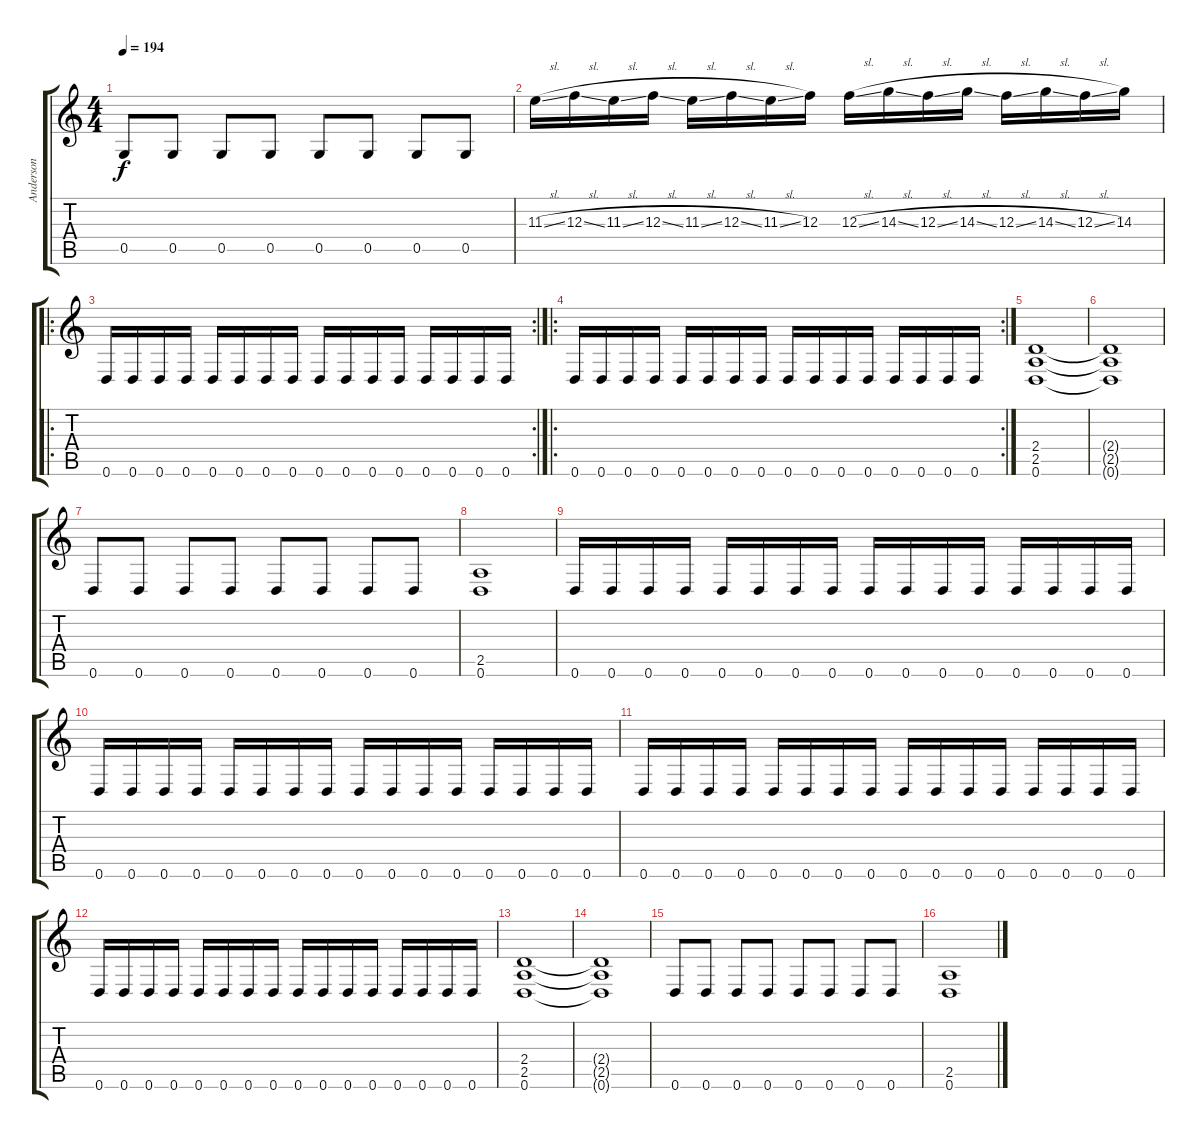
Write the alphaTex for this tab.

\track ("Anderson" "Anderson") {instrument distortionguitar}
\staff {score tabs}
\tuning (D4 A3 F3 C3 G2 D2) {hide}
\ts (4 4)
\tempo 194
\clef g2
\ks c
0.5.8{dy f} 0.5.8 0.5.8 0.5.8 0.5.8 0.5.8 0.5.8 0.5.8 |
11.3{sl}.16 12.3{sl}.16 11.3{sl}.16 12.3{sl}.16 11.3{sl}.16 12.3{sl}.16 11.3{sl}.16 12.3.16 12.3{sl}.16 14.3{sl}.16 12.3{sl}.16 14.3{sl}.16 12.3{sl}.16 14.3{sl}.16 12.3{sl}.16 14.3.16 |
\ro
\rc 2
0.6.16 0.6.16 0.6.16 0.6.16 0.6.16 0.6.16 0.6.16 0.6.16 0.6.16 0.6.16 0.6.16 0.6.16 0.6.16 0.6.16 0.6.16 0.6.16 |
\ro
\rc 2
0.6.16 0.6.16 0.6.16 0.6.16 0.6.16 0.6.16 0.6.16 0.6.16 0.6.16 0.6.16 0.6.16 0.6.16 0.6.16 0.6.16 0.6.16 0.6.16 |
(2.4 2.5 0.6).1 |
(2.4{t} 2.5{t} 0.6{t}).1 |
0.6.8 0.6.8 0.6.8 0.6.8 0.6.8 0.6.8 0.6.8 0.6.8 |
(2.5 0.6).1 |
0.6.16 0.6.16 0.6.16 0.6.16 0.6.16 0.6.16 0.6.16 0.6.16 0.6.16 0.6.16 0.6.16 0.6.16 0.6.16 0.6.16 0.6.16 0.6.16 |
0.6.16 0.6.16 0.6.16 0.6.16 0.6.16 0.6.16 0.6.16 0.6.16 0.6.16 0.6.16 0.6.16 0.6.16 0.6.16 0.6.16 0.6.16 0.6.16 |
0.6.16 0.6.16 0.6.16 0.6.16 0.6.16 0.6.16 0.6.16 0.6.16 0.6.16 0.6.16 0.6.16 0.6.16 0.6.16 0.6.16 0.6.16 0.6.16 |
0.6.16 0.6.16 0.6.16 0.6.16 0.6.16 0.6.16 0.6.16 0.6.16 0.6.16 0.6.16 0.6.16 0.6.16 0.6.16 0.6.16 0.6.16 0.6.16 |
(2.4 2.5 0.6).1 |
(2.4{t} 2.5{t} 0.6{t}).1 |
0.6.8 0.6.8 0.6.8 0.6.8 0.6.8 0.6.8 0.6.8 0.6.8 |
(2.5 0.6).1
